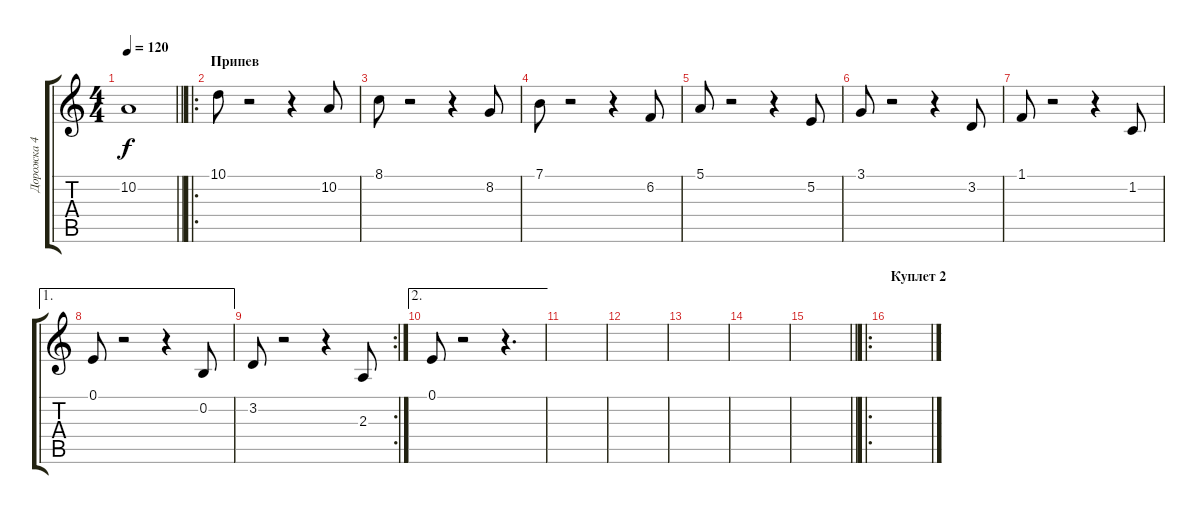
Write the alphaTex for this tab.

\track ("Дорожка 4" "Дорожка 4") {instrument lead2sawtooth}
\staff {score tabs}
\tuning (E4 B3 G3 D3 A2 E2) {hide}
\ts (4 4)
\tempo 120
\clef g2
\barLineRight lightlight
\ks c
10.2.1{dy f} |
\ro
\section ("" "Припев")
10.1.8 r.2 r.4 10.2.8 |
8.1.8 r.2 r.4 8.2.8 |
7.1.8 r.2 r.4 6.2.8 |
5.1.8 r.2 r.4 5.2.8 |
3.1.8 r.2 r.4 3.2.8 |
1.1.8 r.2 r.4 1.2.8 |
\ae 1
0.1.8 r.2 r.4 0.2.8 |
\rc 2
3.2.8 r.2 r.4 2.3.8 |
\ae 2
0.1.8 r.2 r.4{d} |
|
|
|
|
\barLineRight lightlight
|
\ro
\section ("" "Куплет 2")
